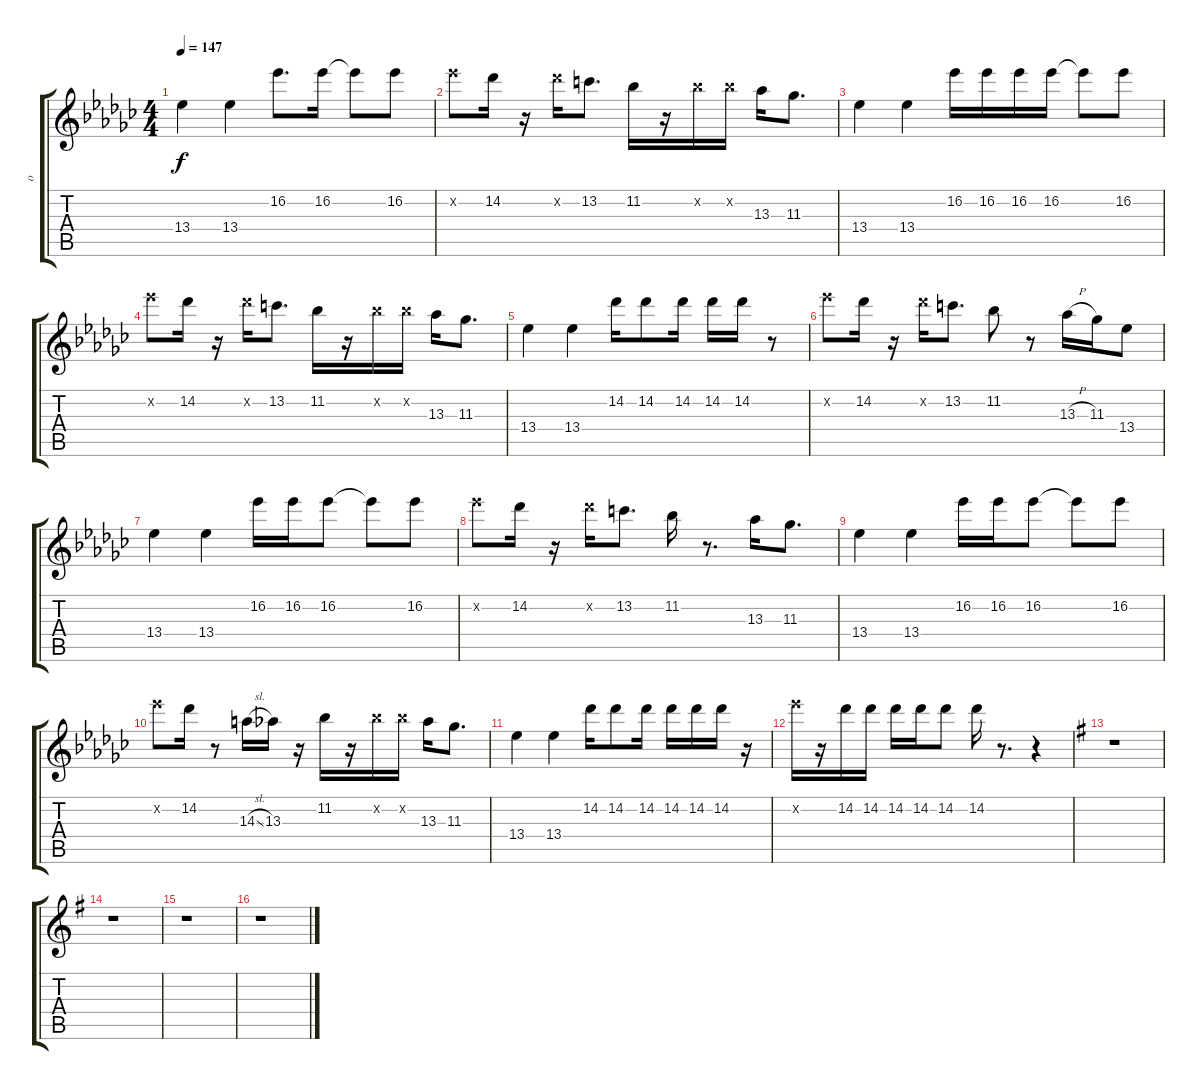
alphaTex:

\track ("o" "o") {instrument overdrivenguitar}
\staff {score tabs}
\tuning (E4 B3 G3 D3 A2 E2) {hide}
\ts (4 4)
\tempo 147
\clef g2
\ks gb
13.4.4{dy f} 13.4.4 16.2.8{d} 16.2.16 16.2{t}.8 16.2.8 |
16.2{x}.8 14.2.16 r.16 14.2{x}.16 13.2.8{d} 11.2.16 r.16 11.2{x}.16 11.2{x}.16 13.3.16 11.3.8{d} |
13.4.4 13.4.4 16.2.16 16.2.16 16.2.16 16.2.16 16.2{t}.8 16.2.8 |
16.2{x}.8 14.2.16 r.16 14.2{x}.16 13.2.8{d} 11.2.16 r.16 11.2{x}.16 11.2{x}.16 13.3.16 11.3.8{d} |
13.4.4 13.4.4 14.2.16 14.2.8 14.2.16 14.2.16 14.2.16 r.8 |
16.2{x}.8 14.2.16 r.16 14.2{x}.16 13.2.8{d} 11.2.8 r.8 13.3{h}.16 11.3.16 13.4.8 |
13.4.4 13.4.4 16.2.16 16.2.16 16.2.8 16.2{t}.8 16.2.8 |
16.2{x}.8 14.2.16 r.16 14.2{x}.16 13.2.8{d} 11.2.16 r.8{d} 13.3.16 11.3.8{d} |
13.4.4 13.4.4 16.2.16 16.2.16 16.2.8 16.2{t}.8 16.2.8 |
16.2{x}.8 14.2.16 r.8 14.3{sl}.16 13.3.16 r.16 11.2.16 r.16 11.2{x}.16 11.2{x}.16 13.3.16 11.3.8{d} |
13.4.4 13.4.4 14.2.16 14.2.8 14.2.16 14.2.16 14.2.16 14.2.16 r.16 |
16.2{x}.16 r.16 14.2.16 14.2.16 14.2.16 14.2.16 14.2.8 14.2.16 r.8{d} r.4 |
\ks g
r.1 |
r.1 |
r.1 |
r.1
